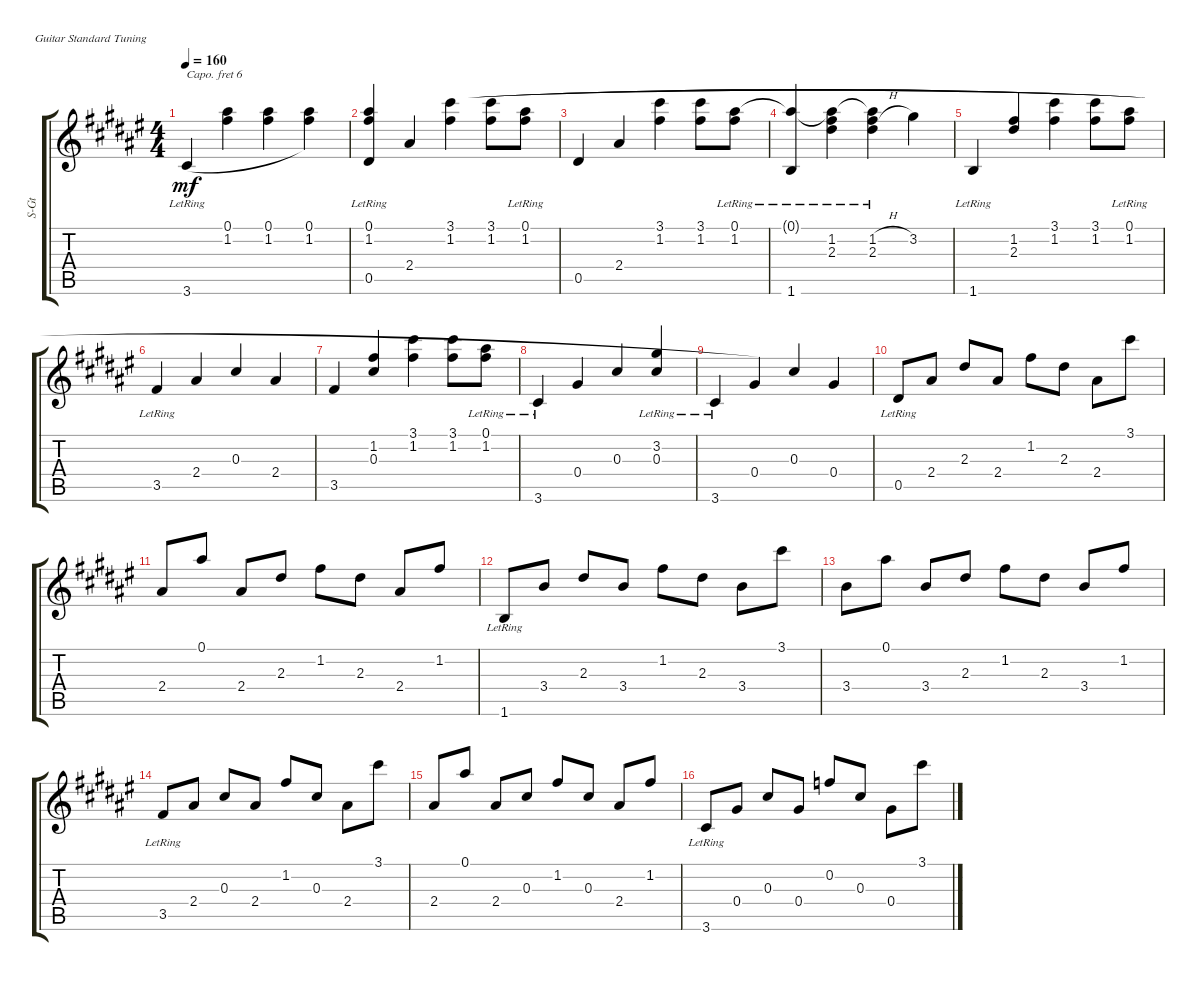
\defaultSystemsLayout 4
\bracketExtendMode groupsimilarinstruments
\track ("Steel Guitar" "S-Gt") {instrument acousticguitarsteel}
\staff {score tabs}
\capo 6
\tuning (E4 B3 G3 D3 A2 E2)
\ts (4 4)
\tempo 160
\clef g2
\ks f#
3.6{lr acc forcenatural}.4{dy mf legatoorigin beam Up} (0.1{acc forcenatural} 1.2{acc forcenatural}).4{legatoorigin beam Down} (1.2{acc forcenatural} 0.1{acc forcenatural}).4{legatoorigin beam Down} (0.1{acc forcenatural} 1.2{acc forcenatural}).4{beam Down} |
(1.2{acc forcenatural} 0.1{acc forcenatural} 0.5{lr acc forcenatural}).4{beam Up} 2.4{acc forcenatural}.4{beam Up} (3.1{acc forcenatural} 1.2{acc forcenatural}).4{legatoorigin beam Down} (3.1{acc forcenatural} 1.2{acc forcenatural}).8{legatoorigin beam Down} (0.1{lr acc forcenatural} 1.2{acc forcenatural}).8{legatoorigin beam Down} |
0.5{acc forcenatural}.4{legatoorigin beam Up} 2.4{acc forcenatural}.4{legatoorigin beam Up} (3.1{acc forcenatural} 1.2{acc forcenatural}).4{legatoorigin beam Down} (3.1{acc forcenatural} 1.2{acc forcenatural}).8{legatoorigin beam Down} (0.1{lr acc forcenatural} 1.2{acc forcenatural}).8{legatoorigin beam Down} |
(1.6{lr acc forcenatural} 0.1{lr t acc forcenatural}).4{legatoorigin beam Up} (1.2{acc forcenatural} 2.3{acc forcenatural} 0.1{lr t acc forcenatural}).4{legatoorigin beam Down} (2.3{lr acc forcenatural} 1.2{h acc forcenatural} 0.1{lr t acc forcenatural}).4{legatoorigin beam Down} 3.2{acc forcenatural}.4{legatoorigin beam Down} |
1.6{lr acc forcenatural}.4{legatoorigin beam Up} (1.2{acc forcenatural} 2.3{acc forcenatural}).4{legatoorigin beam Up} (3.1{acc forcenatural} 1.2{acc forcenatural}).4{legatoorigin beam Down} (1.2{acc forcenatural} 3.1{acc forcenatural}).8{legatoorigin beam Down} (0.1{lr acc forcenatural} 1.2{acc forcenatural}).8{legatoorigin beam Down} |
3.5{lr acc forcenatural}.4{legatoorigin beam Up} 2.4{acc forcenatural}.4{legatoorigin beam Up} 0.3{acc forcenatural}.4{legatoorigin beam Up} 2.4{acc forcenatural}.4{legatoorigin beam Up} |
3.5{acc forcenatural}.4{legatoorigin beam Up} (1.2{acc forcenatural} 0.3{acc forcenatural}).4{legatoorigin beam Up} (3.1{acc forcenatural} 1.2{acc forcenatural}).4{legatoorigin beam Down} (3.1{acc forcenatural} 1.2{acc forcenatural}).8{legatoorigin beam Down} (1.2{acc forcenatural} 0.1{lr acc forcenatural}).8{legatoorigin beam Down} |
3.6{lr acc forcenatural}.4{legatoorigin beam Up} 0.4{acc forcenatural}.4{legatoorigin beam Up} 0.3{acc forcenatural}.4{legatoorigin beam Up} (3.2{lr acc forcenatural} 0.3{acc forcenatural}).4{legatoorigin beam Up} |
3.6{lr acc forcenatural}.4{legatoorigin beam Up} 0.4{acc forcenatural}.4{beam Up} 0.3{acc forcenatural}.4{beam Up} 0.4{acc forcenatural}.4{beam Up} |
0.5{lr acc forcenatural}.8{beam Up} 2.4{acc forcenatural}.8{beam Up} 2.3{acc forcenatural}.8{beam Up} 2.4{acc forcenatural}.8{beam Up} 1.2{acc forcenatural}.8{beam Down} 2.3{acc forcenatural}.8{beam Down} 2.4{acc forcenatural}.8{beam Down} 3.1{acc forcenatural}.8{beam Down} |
2.4{acc forcenatural}.8{beam Up} 0.1{acc forcenatural}.8{beam Up} 2.4{acc forcenatural}.8{beam Up} 2.3{acc forcenatural}.8{beam Up} 1.2{acc forcenatural}.8{beam Down} 2.3{acc forcenatural}.8{beam Down} 2.4{acc forcenatural}.8{beam Up} 1.2{acc forcenatural}.8{beam Up} |
1.6{lr acc forcenatural}.8{beam Up} 3.4{acc forcenatural}.8{beam Up} 2.3{acc forcenatural}.8{beam Up} 3.4{acc forcenatural}.8{beam Up} 1.2{acc forcenatural}.8{beam Down} 2.3{acc forcenatural}.8{beam Down} 3.4{acc forcenatural}.8{beam Down} 3.1{acc forcenatural}.8{beam Down} |
3.4{acc forcenatural}.8{beam Down} 0.1{acc forcenatural}.8{beam Down} 3.4{acc forcenatural}.8{beam Up} 2.3{acc forcenatural}.8{beam Up} 1.2{acc forcenatural}.8{beam Down} 2.3{acc forcenatural}.8{beam Down} 3.4{acc forcenatural}.8{beam Up} 1.2{acc forcenatural}.8{beam Up} |
3.5{lr acc forcenatural}.8{beam Up} 2.4{acc forcenatural}.8{beam Up} 0.3{acc forcenatural}.8{beam Up} 2.4{acc forcenatural}.8{beam Up} 1.2{acc forcenatural}.8{beam Up} 0.3{acc forcenatural}.8{beam Up} 2.4{acc forcenatural}.8{beam Down} 3.1{acc forcenatural}.8{beam Down} |
2.4{acc forcenatural}.8{beam Up} 0.1{acc forcenatural}.8{beam Up} 2.4{acc forcenatural}.8{beam Up} 0.3{acc forcenatural}.8{beam Up} 1.2{acc forcenatural}.8{beam Up} 0.3{acc forcenatural}.8{beam Up} 2.4{acc forcenatural}.8{beam Up} 1.2{acc forcenatural}.8{beam Up} |
3.6{lr acc forcenatural}.8{beam Up} 0.4{acc forcenatural}.8{beam Up} 0.3{acc forcenatural}.8{beam Up} 0.4{acc forcenatural}.8{beam Up} 0.2{acc forcenatural}.8{beam Up} 0.3{acc forcenatural}.8{beam Up} 0.4{acc forcenatural}.8{beam Down} 3.1{acc forcenatural}.8{beam Down}
